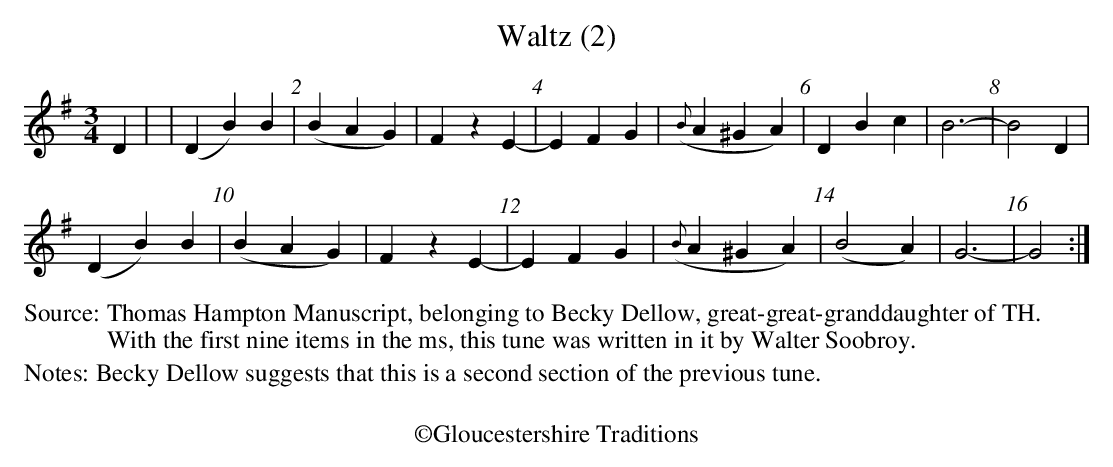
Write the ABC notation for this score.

X:1
T:Waltz (2)
M:3/4
L:1/4
K:G
D| | (DB)B | (BAG) | FzE- | EFG | ({B}A^GA) | DBc | B3- | B2D |
(DB)B | (BAG) | FzE- | EFG | ({B}A^GA) |(B2A) | G3- | G2:|
